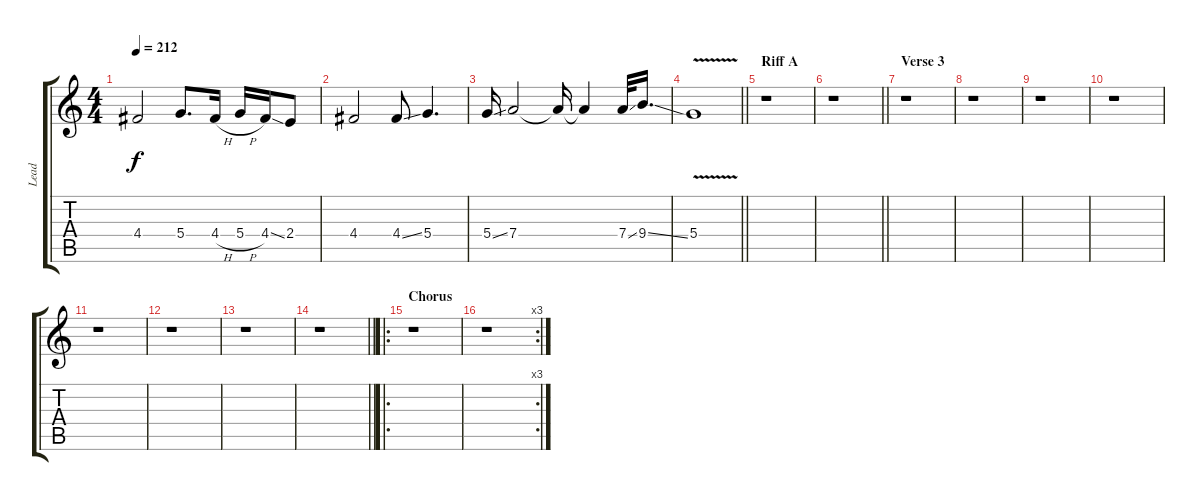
\track ("Lead" "Lead") {instrument distortionguitar}
\staff {score tabs}
\tuning (E4 B3 G3 D3 A2 E2) {hide}
\ts (4 4)
\tempo 212
\clef g2
\ks c
4.4.2{dy f} 5.4.8{d} 4.4{h}.16 5.4{h}.16 4.4{ss}.16 2.4.8 |
4.4.2 4.4{ss}.8 5.4.4{d} |
5.4{ss}.16 7.4.2 7.4{t}.16 7.4{t}.4 7.4{ss}.32 9.4{ss}.16{d} |
\barLineRight lightlight
5.4{v}.1 |
\section ("" "Riff A")
r.1 |
\barLineRight lightlight
r.1 |
\section ("" "Verse 3")
r.1 |
r.1 |
r.1 |
r.1 |
r.1 |
r.1 |
r.1 |
\barLineRight lightlight
r.1 |
\ro
\section ("" "Chorus")
r.1 |
\rc 3
r.1
